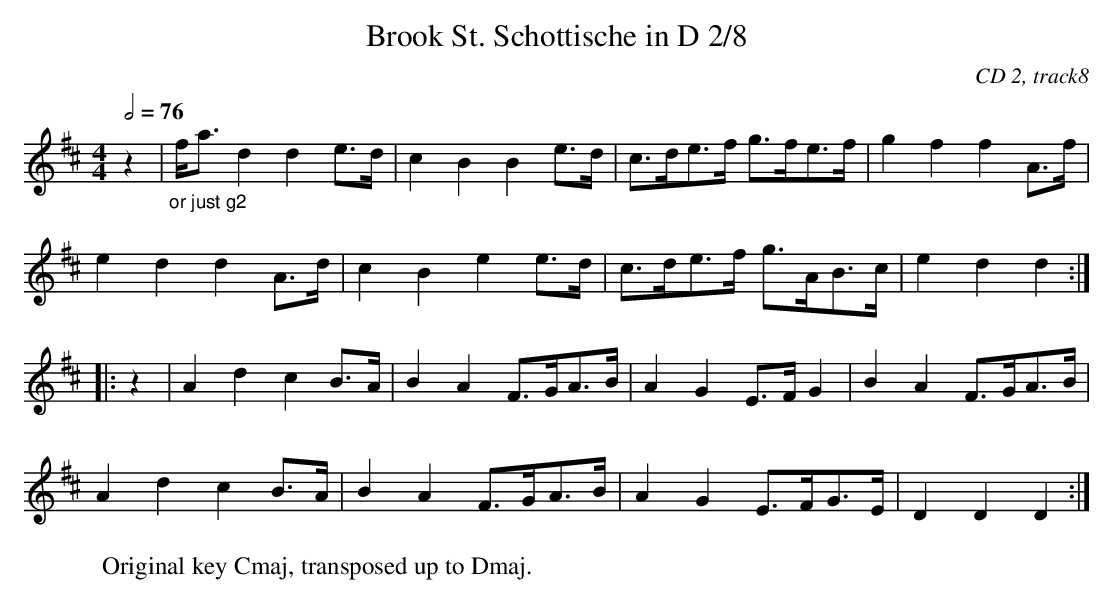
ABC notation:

X:1
T:Brook St. Schottische in D 2/8
C:CD 2, track8
M:4/4
L:1/8
Q:1/2=76
W:Original key Cmaj, transposed up to Dmaj.
K:Dmaj
z2|"_or just g2"f<ad2d2 e>d|c2B2B2e>d|c>de>f g>fe>f|g2f2f2A>f|
e2d2d2A>d|c2B2e2e>d|c>de>f g>AB>c|e2d2d2:|
|:z2|A2d2c2B>A|B2A2 F>GA>B|A2G2 E>FG2|B2A2F>GA>B|
A2d2c2B>A|B2A2 F>GA>B|A2G2 E>FG>E|D2D2D2:|
